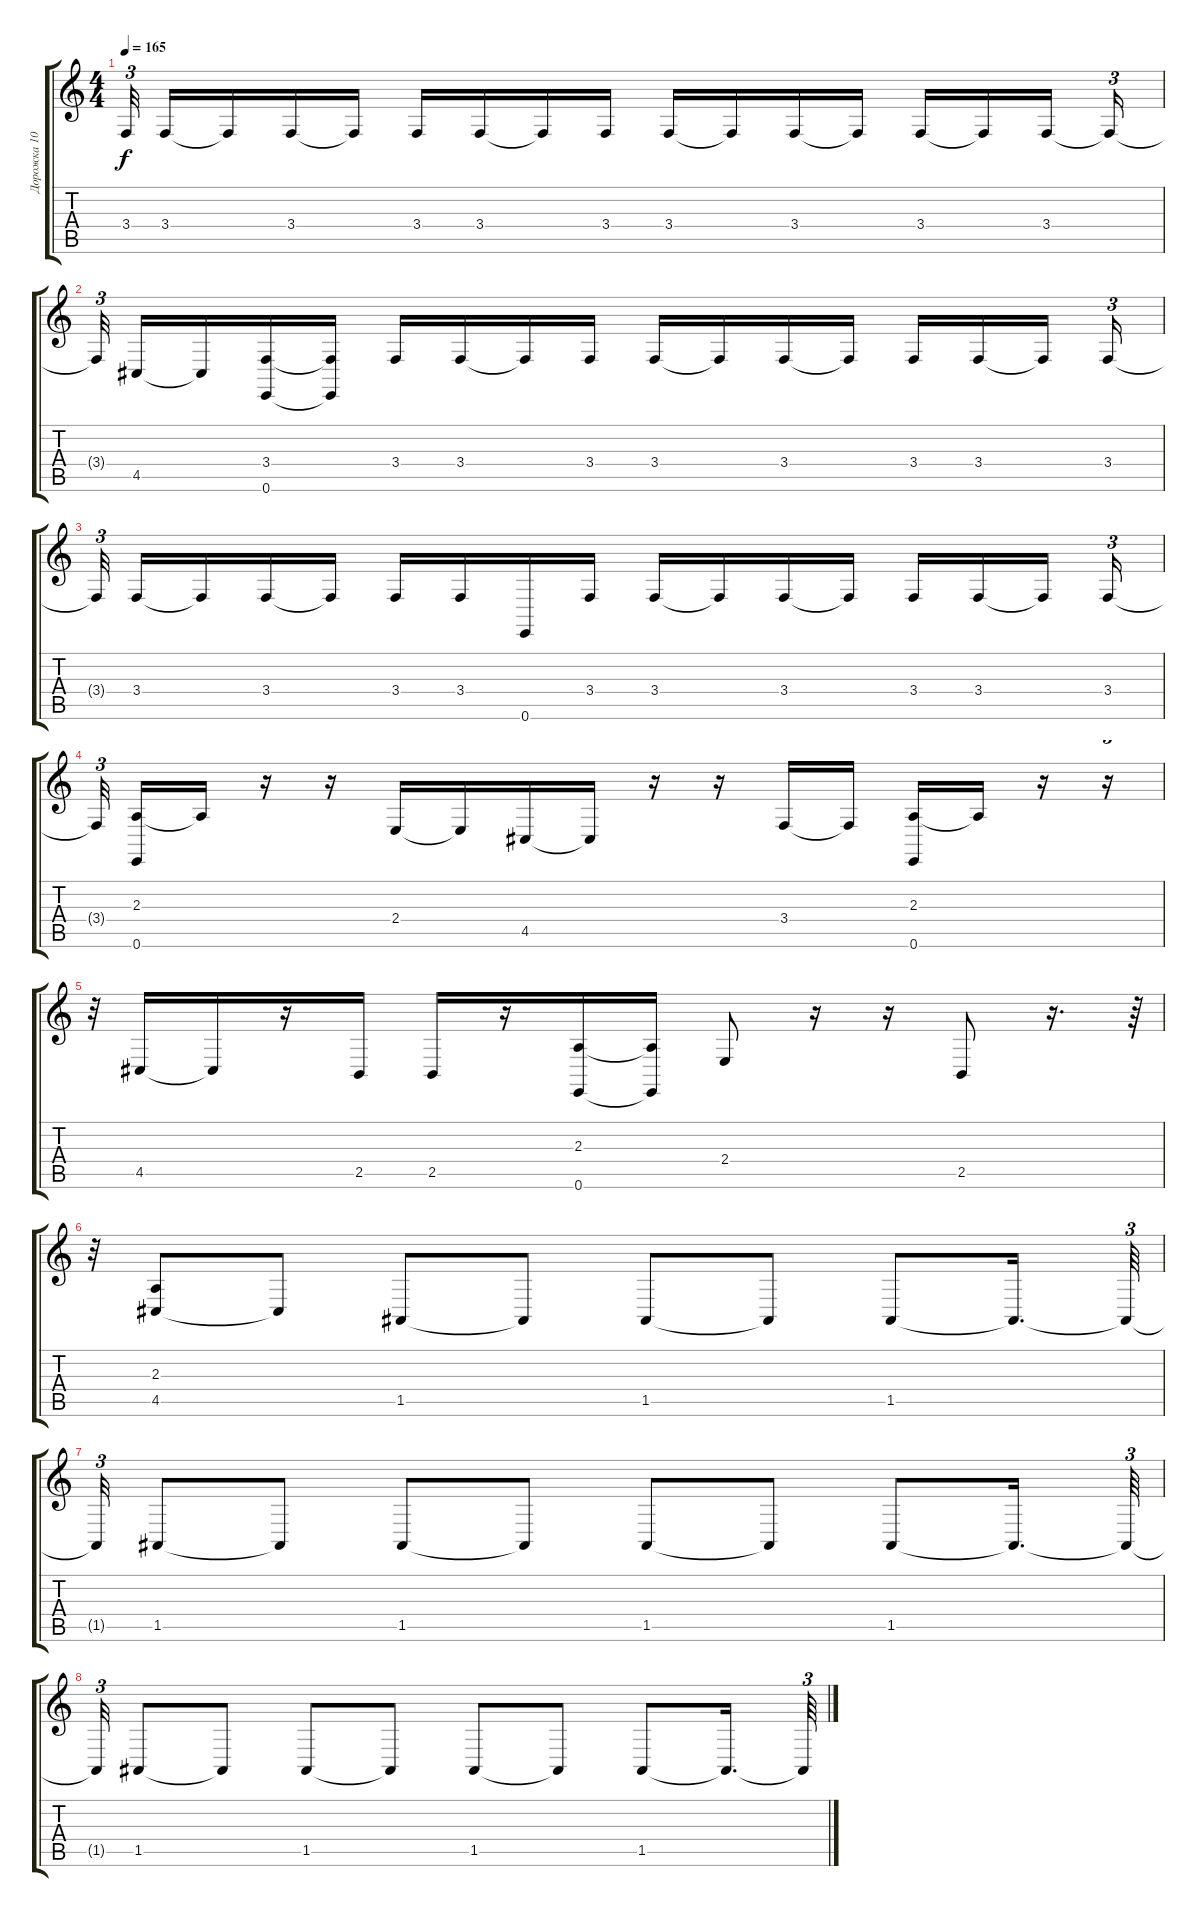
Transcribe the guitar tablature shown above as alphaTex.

\track ("Дорожка 10" "Дорожка 10") {instrument brightacousticpiano}
\staff {score tabs}
\tuning (E4 B3 G3 D3 A2 E2) {hide}
\ts (4 4)
\tempo 165
\clef g2
\ks c
3.4{t}.32{tu (3 2) dy f beam splitsecondary} 3.4.16 3.4{t}.16 3.4.16 3.4{t}.16 3.4.16 3.4.16 3.4{t}.16 3.4.16 3.4.16 3.4{t}.16 3.4.16 3.4{t}.16 3.4.16 3.4{t}.16 3.4.16{beam splitsecondary} 3.4{t}.16{tu (3 2)} |
3.4{t}.32{tu (3 2) beam splitsecondary} 4.5.16 4.5{t}.16 (3.4 0.6).16 (3.4{t} 0.6{t}).16 3.4.16 3.4.16 3.4{t}.16 3.4.16 3.4.16 3.4{t}.16 3.4.16 3.4{t}.16 3.4.16 3.4.16 3.4{t}.16{beam splitsecondary} 3.4.16{tu (3 2)} |
3.4{t}.32{tu (3 2) beam splitsecondary} 3.4.16 3.4{t}.16 3.4.16 3.4{t}.16 3.4.16 3.4.16 0.6.16 3.4.16 3.4.16 3.4{t}.16 3.4.16 3.4{t}.16 3.4.16 3.4.16 3.4{t}.16{beam splitsecondary} 3.4.16{tu (3 2)} |
3.4{t}.32{tu (3 2) beam splitsecondary} (2.3 0.6).16 2.3{t}.16 r.16 r.16 2.4.16 2.4{t}.16 4.5.16 4.5{t}.16 r.16 r.16 3.4.16 3.4{t}.16 (2.3 0.6).16 2.3{t}.16 r.16 r.16{tu (3 2)} |
r.32{tu (3 2)} 4.5.16 4.5{t}.16 r.16 2.5.16 2.5.16 r.16 (2.3 0.6).16 (2.3{t} 0.6{t}).16 2.4.8 r.16 r.16 2.5.8 r.16{d} r.64{tu (3 2)} |
r.32{tu (3 2)} (2.3 4.5).8 4.5{t}.8 1.5.8 1.5{t}.8 1.5.8 1.5{t}.8 1.5.8 1.5{t}.16{d} 1.5{t}.64{tu (3 2)} |
1.5{t}.32{tu (3 2)} 1.5.8 1.5{t}.8 1.5.8 1.5{t}.8 1.5.8 1.5{t}.8 1.5.8 1.5{t}.16{d} 1.5{t}.64{tu (3 2)} |
1.5{t}.32{tu (3 2)} 1.5.8 1.5{t}.8 1.5.8 1.5{t}.8 1.5.8 1.5{t}.8 1.5.8 1.5{t}.16{d} 1.5{t}.64{tu (3 2)}
